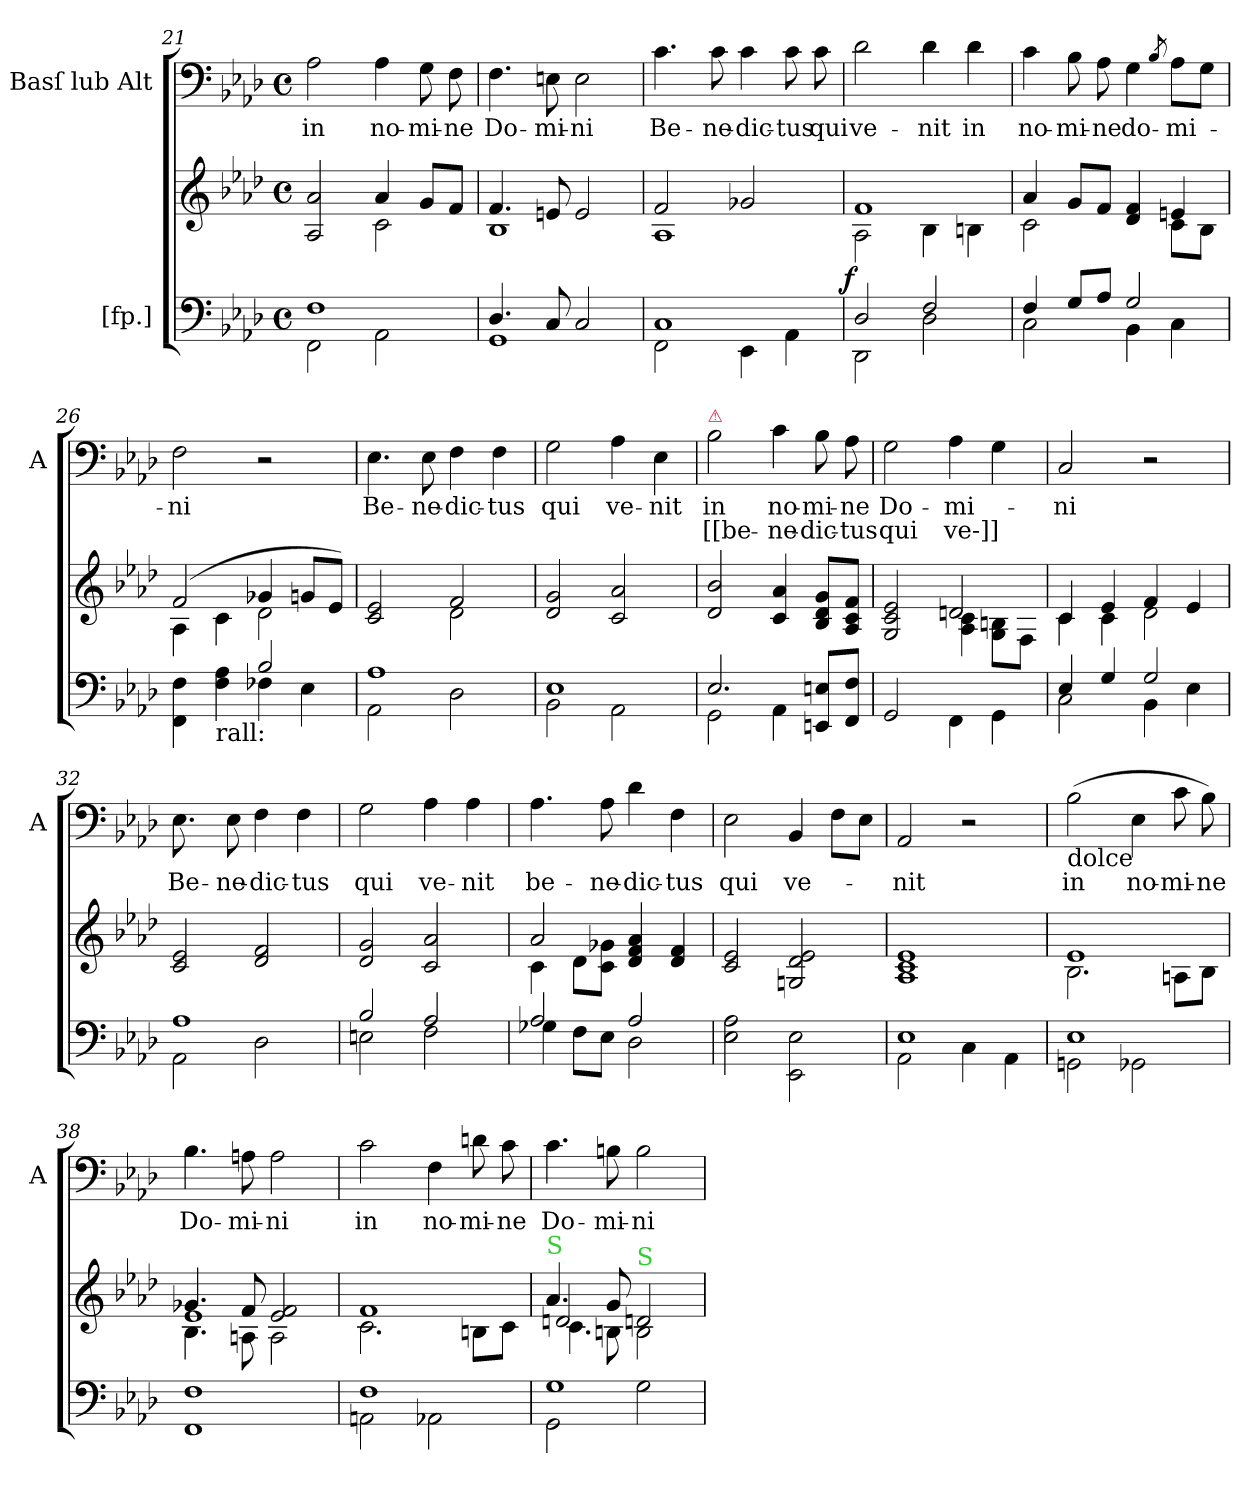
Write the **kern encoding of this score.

**kern	**kern	**dynam	**kern	**text	**text
*part2	*part2	*part2	*part1	*part1	*part1
*staff3	*staff2	*staff2/3	*staff1	*staff1	*staff1
*I"[fp.]	*	*	*I"Basſ lub Alt	*	*
*	*	*	*I'A	*	*
*clefF4	*clefG2	*	*clefF4	*	*
*k[b-e-a-d-]	*k[b-e-a-d-]	*	*k[b-e-a-d-]	*	*
*A-:	*A-:	*	*A-:	*	*
*M4/4	*M4/4	*	*M4/4	*	*
*met(c)	*met(c)	*	*met(c)	*	*
=21	=21	=21	=21	=21	=21
*^	*^	*	*	*	*
1F	2FF\	2A-/ 2a-/	2ryy	.	2A-\	in	.
.	2AA-\	4a-/	2c\	.	4A-\	no-	.
.	.	8g/L	.	.	8G\	-mi-	.
.	.	8f/J	.	.	8F\	-ne	.
=22	=22	=22	=22	=22	=22	=22	=22
4.D-/	1GG	4.f/	1B-	.	4.F\	Do-	.
8C/	.	8en/	.	.	8En\	-mi-	.
2C/	.	2e/	.	.	2E\	-ni	.
=23	=23	=23	=23	=23	=23	=23	=23
1C	2FF\	2f/	1A-	.	4.c\	Be-	.
.	.	.	.	.	8c\	-ne-	.
.	4EE-\	2g-X/	.	.	4c\	-dic-	.
.	4AA-\	.	.	.	8c\	-tus	.
.	.	.	.	.	8c\	qui	.
=24	=24	=24	=24	=24	=24	=24	=24
!	!	!	!	!LO:DY:rj	!	!	!
2D-/	2DD-\	1f	2A-\	f	2d-\	ve-	.
2F/	2D-\	.	4B-\	.	4d-\	-nit	.
.	.	.	4Bn\	.	4d-\	in	.
=25	=25	=25	=25	=25	=25	=25	=25
4F/	2C\	4a-/	2c\	.	4c\	no-	.
8G/L	.	8g/L	.	.	8B-\	-mi-	.
8A-/J	.	8f/J	.	.	8A-\	-ne	.
2G/	4BB-\	4d-/ 4f/	4ryy	.	4G\	do-	.
.	.	.	.	.	8qB-/	.	.
.	4C\	4en/	8c\L	.	8A-\L	-mi-	.
.	.	.	8B-\J	.	8G\J	.	.
=26	=26	=26	=26	=26	=26	=26	=26
4FF\ 4F\	2ryy	(>2f/	4A-\	.	2F\	-ni	.
!LO:TX:b:t=rall&colon;	!	!	!	!	!	!	!
4F\ 4A-\	.	.	4c\	.	.	.	.
2B-/	4F-X\	4g-X/	2d-\	.	2r	.	.
.	4E-\	8gn/L	.	.	.	.	.
.	.	8e-/J)	.	.	.	.	.
=27	=27	=27	=27	=27	=27	=27	=27
1A-	2AA-\	2c/ 2e-/	2ryy	.	4.E-\	Be-	.
.	.	.	.	.	8E-\	-ne-	.
.	2D-\	2f/	2d-\	.	4F\	-dic-	.
.	.	.	.	.	4F\	-tus	.
*	*	*v	*v	*	*	*	*
=28	=28	=28	=28	=28	=28	=28
1E-	2BB-\	2d-/ 2g/	.	2G\	qui	.
.	2AA-\	2c/ 2a-/	.	4A-\	ve-	.
.	.	.	.	4E-\	-nit	.
=29	=29	=29	=29	=29	=29	=29
!	!	!	!	!LO:TX:a:color=crimson:t=⚠	!	!
2.E-/	2GG\	2d-/ 2b-/	.	2B-\	in	[[be-
.	4AA-\	4c/ 4a-/	.	4c\	no-	-ne-
8EEn/ 8En/L	4ryy	8B-/ 8d-/ 8g/L	.	8B-\	-mi-	-dic-
8FF/ 8F/J	.	8A-/ 8c/ 8f/J	.	8A-\	-ne	-tus
*v	*v	*	*	*	*	*
=30	=30	=30	=30	=30	=30
*	*^	*	*	*	*
2GG/	2G/ 2c/ 2e-/	2ryy	.	2G\	Do-	qui
4FF\	2dn/	4A-\ 4c\	.	4A-\	-mi-	ve-]]
4GG\	.	8G\ 8Bn\L	.	4G\	.	.
.	.	8F\J	.	.	.	.
=31	=31	=31	=31	=31	=31	=31
*^	*	*	*	*	*	*
4E-/	2C\	4c/	4c\	.	2C/	-ni	.
4G/	.	4e-/	4c\	.	.	.	.
2G/	4BB-\	4f/	2d-\	.	2r	.	.
.	4E-\	4e-/	.	.	.	.	.
*	*	*v	*v	*	*	*	*
=32	=32	=32	=32	=32	=32	=32
!	!	!	!	!LO:N:vis=8.	!	!
1A-	2AA-\	2c/ 2e-/	.	4.E-\	Be-	.
.	.	.	.	8E-\	-ne-	.
.	2D-\	2d-/ 2f/	.	4F\	-dic-	.
.	.	.	.	4F\	-tus	.
=33	=33	=33	=33	=33	=33	=33
2B-/	2En\	2d-/ 2g/	.	2G\	qui	.
2A-/	2F\	2c/ 2a-/	.	4A-\	ve-	.
.	.	.	.	4A-\	-nit	.
=34	=34	=34	=34	=34	=34	=34
*	*	*^	*	*	*	*
2A-/	4G-X\	2a-/	4c\	.	4.A-\	be-	.
.	8F\L	.	8d-\L	.	.	.	.
.	8E-\J	.	8c\ 8g-X\J	.	8A-\	-ne-	.
2A-/	2D-\	4d-/ 4f/ 4a-/	2ryy	.	4d-\	-dic-	.
.	.	4d-/ 4f/	.	.	4F\	-tus	.
*v	*v	*	*	*	*	*	*
*	*v	*v	*	*	*	*
=35	=35	=35	=35	=35	=35
2E-\ 2A-\	2c/ 2e-/	.	2E-\	qui	.
2EE-\ 2E-\	2Gn/ 2d-/ 2e-/	.	4BB-/	ve-	.
.	.	.	8F\L	.	.
.	.	.	8E-\J	.	.
=36	=36	=36	=36	=36	=36
*^	*	*	*	*	*
1E-	2AA-\	1A- 1c 1e-	.	2AA-/	-nit	.
.	4C\	.	.	2r	.	.
.	4AA-\	.	.	.	.	.
=37	=37	=37	=37	=37	=37	=37
*	*	*^	*	*	*	*
!	!	!	!	!	!LO:TX:b:t=dolce	!	!
1E-	2GGn\	1e-	2.B-\	.	(2B-\	in	.
.	2GG-X\	.	.	.	4E-\	no-	.
.	.	.	8An\L	.	8c\	-mi-	.
.	.	.	8B-\J	.	8B-\)	-ne	.
=38	=38	=38	=38	=38	=38	=38	=38
*	*	*	*^	*	*	*	*
1F	1FF	4.g-X/	1e-	4.B-\	.	4.B-\	Do-	.
.	.	8f/	.	8An\	.	8An\	-mi-	.
.	.	2e-/ 2f/	.	2A\	.	2A\	-ni	.
*	*	*	*v	*v	*	*	*	*
=39	=39	=39	=39	=39	=39	=39	=39
1F	2AAn\	1f	2.c\	.	2c\	in	.
.	2AA-X\	.	.	.	4F\	no-	.
.	.	.	8Bn\L	.	8dn\	-mi-	.
.	.	.	8c\J	.	8c\	-ne	.
=40	=40	=40	=40	=40	=40	=40	=40
*	*	*	*^	*	*	*	*
!	!	!LO:TX:a:color=limegreen:t=S	!	!	!	!	!	!
1G	2GG\	4.a-/	2dn/	4.c\	.	4.c\	Do-	.
.	.	8g/	.	8Bn\	.	8Bn\	-mi-	.
!	!	!LO:TX:a:color=limegreen:t=S	!	!	!	!	!	!
.	2G\	2dn/	2ryy	2B\	.	2B\	-ni	.
*v	*v	*	*	*	*	*	*	*
*	*v	*v	*v	*	*	*	*
=	=	=	=	=	=
*-	*-	*-	*-	*-	*-
